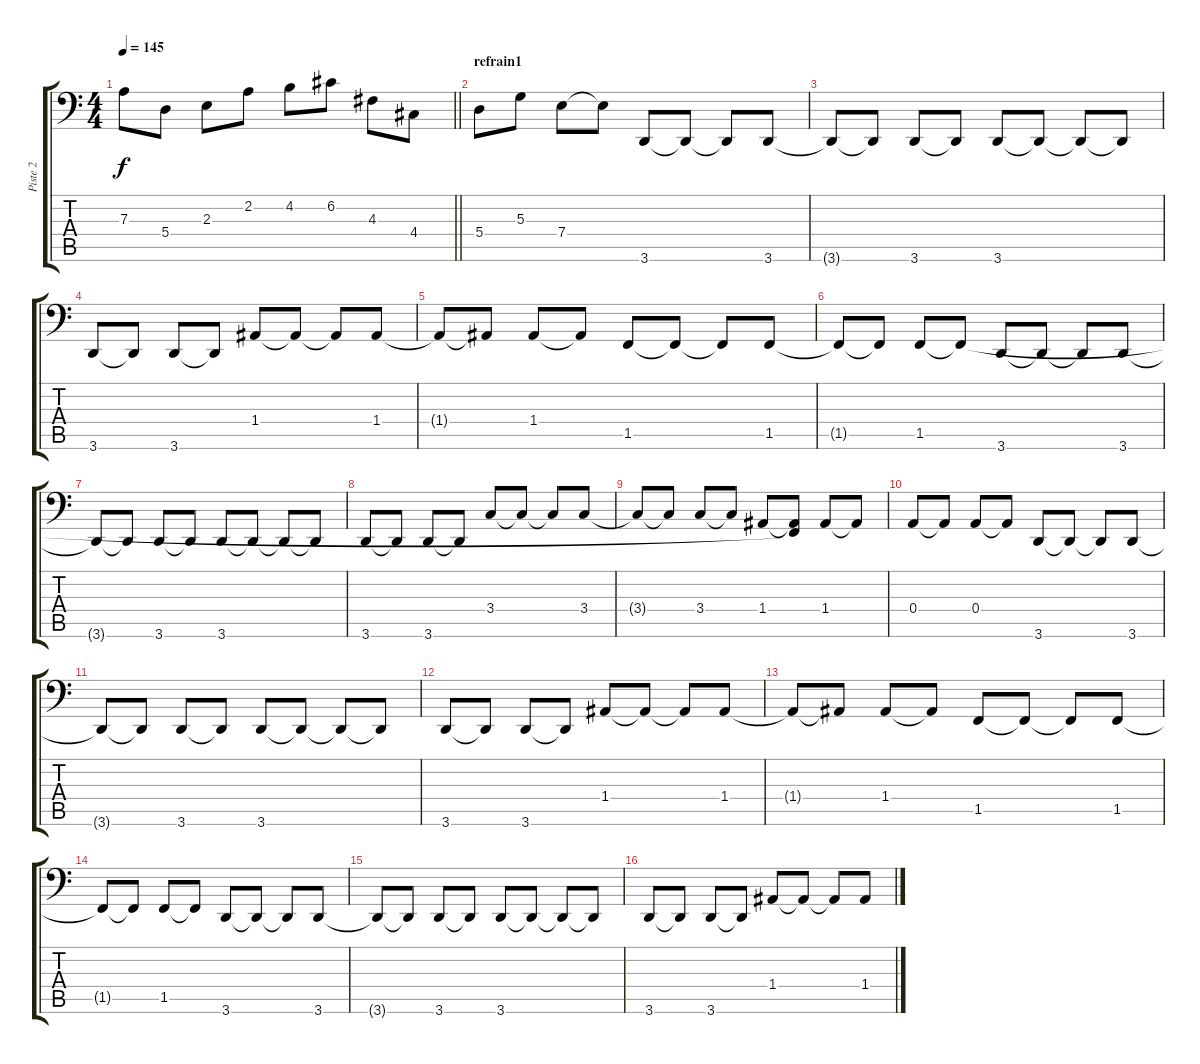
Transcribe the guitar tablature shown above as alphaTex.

\track ("Piste 2" "Piste 2") {instrument electricbassfinger}
\staff {score tabs}
\tuning (C3 G2 D2 A1 E1 B0) {hide}
\ts (4 4)
\tempo 145
\clef f4
\barLineRight lightlight
\ks c
7.3.8{dy f} 5.4.8 2.3.8 2.2.8 4.2.8 6.2.8 4.3.8 4.4.8 |
\section ("" "refrain1")
5.4.8 5.3.8 7.4.8 7.4{t}.8 3.6.8 3.6{t}.8 3.6{t}.8 3.6.8 |
3.6{t}.8 3.6{t}.8 3.6.8 3.6{t}.8 3.6.8 3.6{t}.8 3.6{t}.8 3.6{t}.8 |
3.6.8 3.6{t}.8 3.6.8 3.6{t}.8 1.4.8 1.4{t}.8 1.4{t}.8 1.4.8 |
1.4{t}.8 1.4{t}.8 1.4.8 1.4{t}.8 1.5.8 1.5{t}.8 1.5{t}.8 1.5.8 |
1.5{t}.8 1.5{t}.8 1.5.8 1.5{t}.8 3.6.8 3.6{t}.8 3.6{t}.8 3.6.8 |
3.6{t}.8 3.6{t}.8 3.6.8 3.6{t}.8 3.6.8 3.6{t}.8 3.6{t}.8 3.6{t}.8 |
3.6.8 3.6{t}.8 3.6.8 3.6{t}.8 3.4.8 3.4{t}.8 3.4{t}.8 3.4.8 |
3.4{t}.8 3.4{t}.8 3.4.8 3.4{t}.8 1.4.8 (1.4{t} 1.5{t}).8 1.4.8 1.4{t}.8 |
0.4.8 0.4{t}.8 0.4.8 0.4{t}.8 3.6.8 3.6{t}.8 3.6{t}.8 3.6.8 |
3.6{t}.8 3.6{t}.8 3.6.8 3.6{t}.8 3.6.8 3.6{t}.8 3.6{t}.8 3.6{t}.8 |
3.6.8 3.6{t}.8 3.6.8 3.6{t}.8 1.4.8 1.4{t}.8 1.4{t}.8 1.4.8 |
1.4{t}.8 1.4{t}.8 1.4.8 1.4{t}.8 1.5.8 1.5{t}.8 1.5{t}.8 1.5.8 |
1.5{t}.8 1.5{t}.8 1.5.8 1.5{t}.8 3.6.8 3.6{t}.8 3.6{t}.8 3.6.8 |
3.6{t}.8 3.6{t}.8 3.6.8 3.6{t}.8 3.6.8 3.6{t}.8 3.6{t}.8 3.6{t}.8 |
3.6.8 3.6{t}.8 3.6.8 3.6{t}.8 1.4.8 1.4{t}.8 1.4{t}.8 1.4.8
